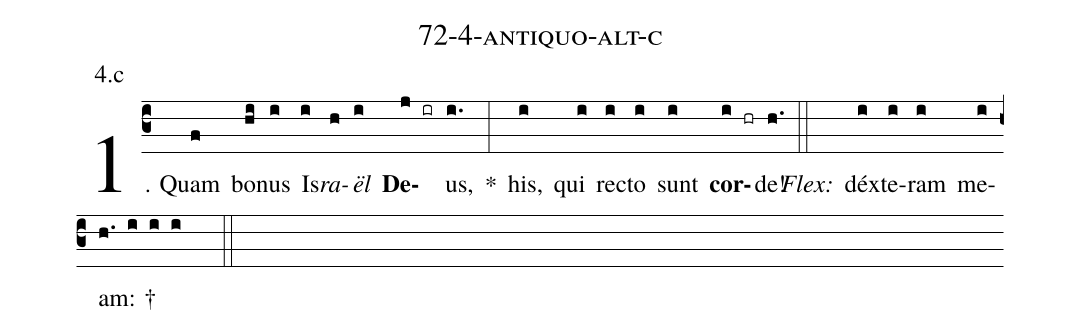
name: 72-4-antiquo-alt-c;
annotation: 4.c;
%%
(c3)1. Quam(f) bo(hi)nus(i) Is(i)<i>ra</i>(h)<i>ël</i>(i) <b>De</b>(j ir)us,(i.) *(:) his,(i) qui(i) rec(i)to(i) sunt(i) <b>cor</b>(i hr)de!(h.) (::)
<i>Flex:</i>()  déx(i)te(i)ram(i) me(i)am: †(h. i i i  ::)
